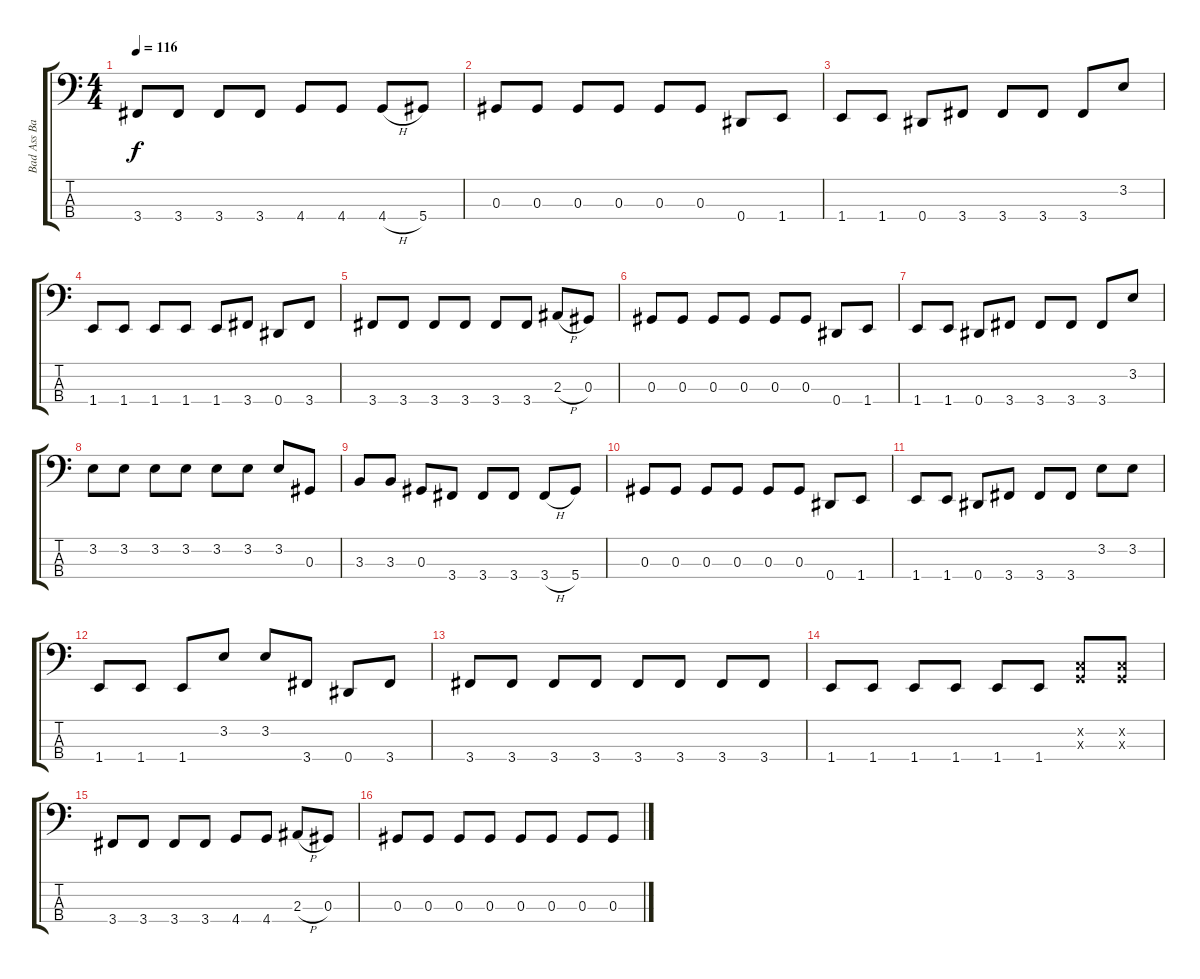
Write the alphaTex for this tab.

\track ("Bad Ass Bass" "Bad Ass Ba") {instrument fretlessbass}
\staff {score tabs}
\tuning (Gb2 Db2 Ab1 Eb1) {hide}
\ts (4 4)
\tempo 116
\clef f4
\ks c
3.4.8{dy f} 3.4.8 3.4.8 3.4.8 4.4.8 4.4.8 4.4{h}.8 5.4.8 |
0.3.8 0.3.8 0.3.8 0.3.8 0.3.8 0.3.8 0.4.8 1.4.8 |
1.4.8 1.4.8 0.4.8 3.4.8 3.4.8 3.4.8 3.4.8 3.2.8 |
1.4.8 1.4.8 1.4.8 1.4.8 1.4.8 3.4.8 0.4.8 3.4.8 |
3.4.8 3.4.8 3.4.8 3.4.8 3.4.8 3.4.8 2.3{h}.8 0.3.8 |
0.3.8 0.3.8 0.3.8 0.3.8 0.3.8 0.3.8 0.4.8 1.4.8 |
1.4.8 1.4.8 0.4.8 3.4.8 3.4.8 3.4.8 3.4.8 3.2.8 |
3.2.8 3.2.8 3.2.8 3.2.8 3.2.8 3.2.8 3.2.8 0.3.8 |
3.3.8 3.3.8 0.3.8 3.4.8 3.4.8 3.4.8 3.4{h}.8 5.4.8 |
0.3.8 0.3.8 0.3.8 0.3.8 0.3.8 0.3.8 0.4.8 1.4.8 |
1.4.8 1.4.8 0.4.8 3.4.8 3.4.8 3.4.8 3.2.8 3.2.8 |
1.4.8 1.4.8 1.4.8 3.2.8 3.2.8 3.4.8 0.4.8 3.4.8 |
3.4.8 3.4.8 3.4.8 3.4.8 3.4.8 3.4.8 3.4.8 3.4.8 |
1.4.8 1.4.8 1.4.8 1.4.8 1.4.8 1.4.8 (-1.2{x} -1.3{x}).8 (-1.2{x} -1.3{x}).8 |
3.4.8 3.4.8 3.4.8 3.4.8 4.4.8 4.4.8 2.3{h}.8 0.3.8 |
0.3.8 0.3.8 0.3.8 0.3.8 0.3.8 0.3.8 0.3.8 0.3.8
